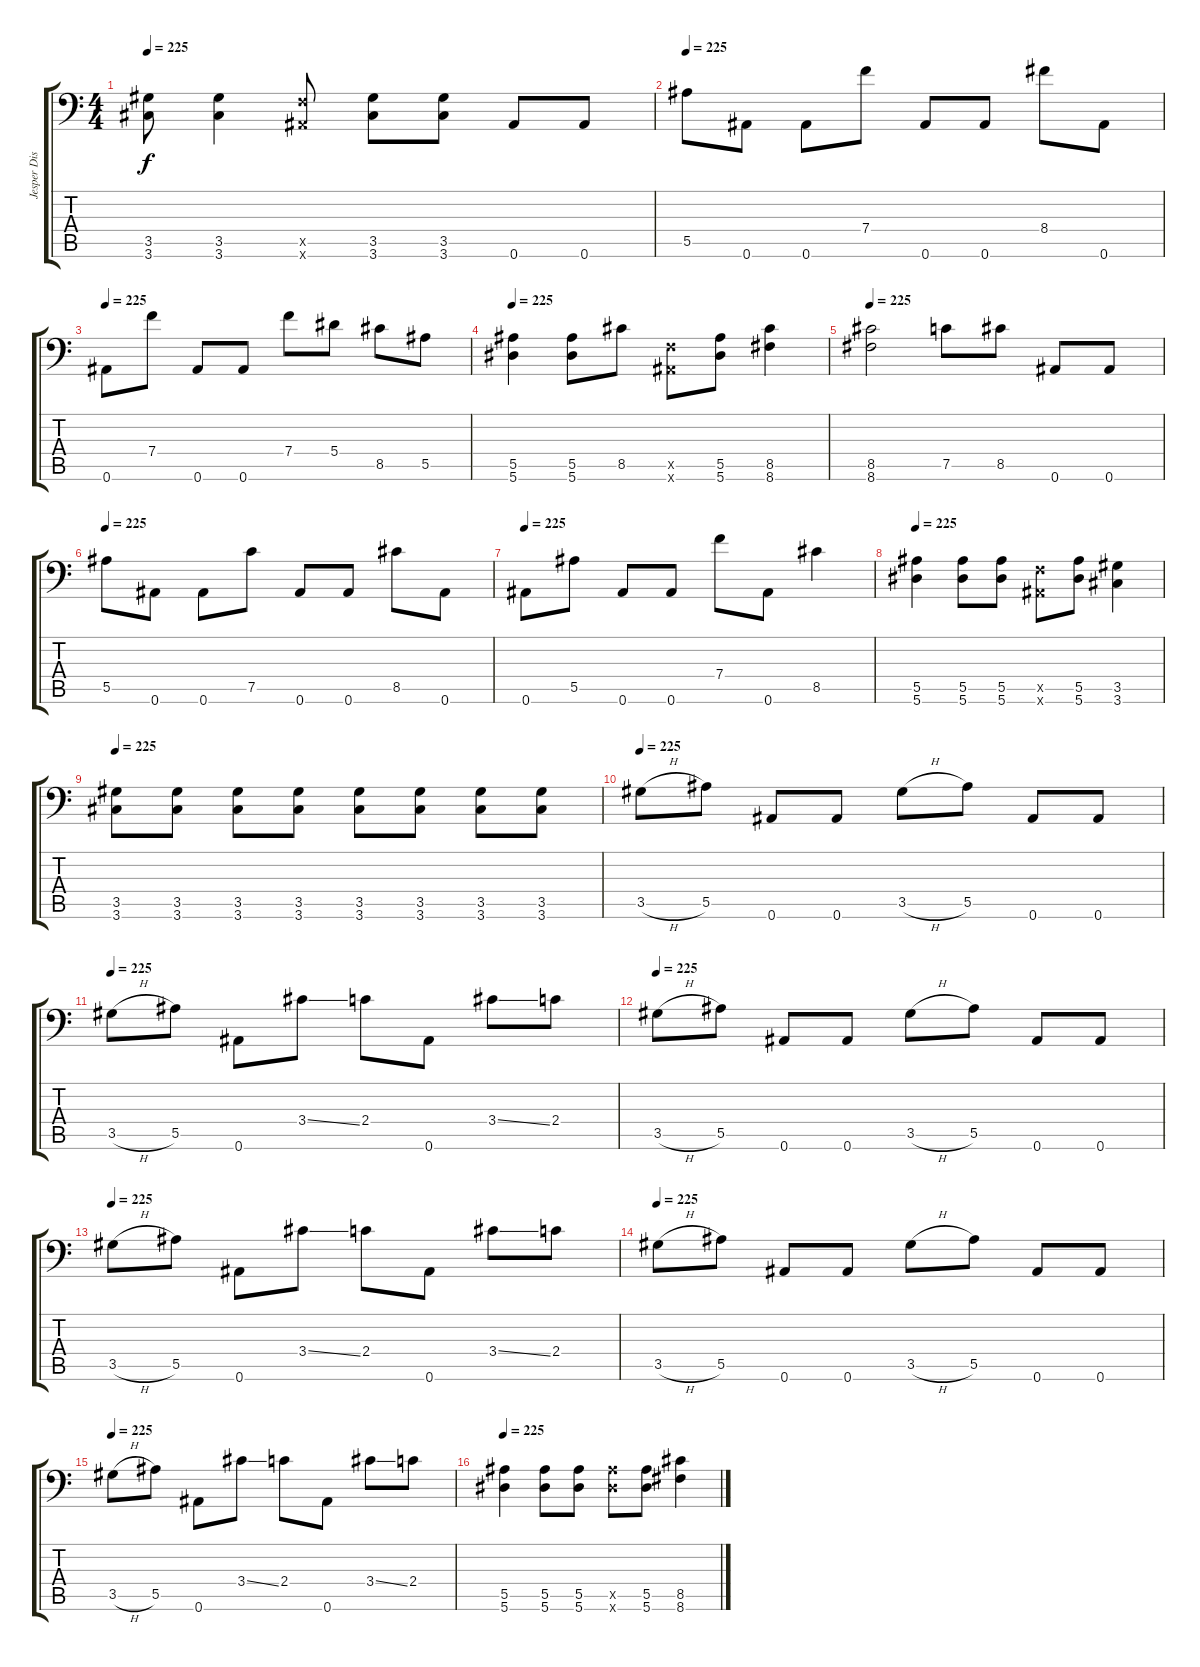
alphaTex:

\track ("Jesper Dist." "Jesper Dis") {instrument distortionguitar}
\staff {score tabs}
\tuning (C4 G3 Eb3 Bb2 F2 Bb1) {hide}
\ts (4 4)
\tempo 225
\clef f4
\ks c
(3.5 3.6).8{dy f} (3.5 3.6).4 (0.5{x} 0.6{x}).8 (3.5 3.6).8 (3.5 3.6).8 0.6.8 0.6.8 |
\tempo 225
5.5.8 0.6.8 0.6.8 7.4.8 0.6.8 0.6.8 8.4.8 0.6.8 |
\tempo 225
0.6.8 7.4.8 0.6.8 0.6.8 7.4.8 5.4.8 8.5.8 5.5.8 |
\tempo 225
(5.5 5.6).4 (5.5 5.6).8 8.5.8 (0.5{x} 0.6{x}).8 (5.5 5.6).8 (8.5 8.6).4 |
\tempo 225
(8.5 8.6).2 7.5.8 8.5.8 0.6.8 0.6.8 |
\tempo 225
5.5.8 0.6.8 0.6.8 7.5.8 0.6.8 0.6.8 8.5.8 0.6.8 |
\tempo 225
0.6.8 5.5.8 0.6.8 0.6.8 7.4.8 0.6.8 8.5.4 |
\tempo 225
(5.5 5.6).4 (5.5 5.6).8 (5.5 5.6).8 (0.5{x} 0.6{x}).8 (5.5 5.6).8 (3.5 3.6).4 |
\tempo 225
(3.5 3.6).8 (3.5 3.6).8 (3.5 3.6).8 (3.5 3.6).8 (3.5 3.6).8 (3.5 3.6).8 (3.5 3.6).8 (3.5 3.6).8 |
\tempo 225
3.5{h}.8 5.5.8 0.6.8 0.6.8 3.5{h}.8 5.5.8 0.6.8 0.6.8 |
\tempo 225
3.5{h}.8 5.5.8 0.6.8 3.4{ss}.8 2.4.8 0.6.8 3.4{ss}.8 2.4.8 |
\tempo 225
3.5{h}.8 5.5.8 0.6.8 0.6.8 3.5{h}.8 5.5.8 0.6.8 0.6.8 |
\tempo 225
3.5{h}.8 5.5.8 0.6.8 3.4{ss}.8 2.4.8 0.6.8 3.4{ss}.8 2.4.8 |
\tempo 225
3.5{h}.8 5.5.8 0.6.8 0.6.8 3.5{h}.8 5.5.8 0.6.8 0.6.8 |
\tempo 225
3.5{h}.8 5.5.8 0.6.8 3.4{ss}.8 2.4.8 0.6.8 3.4{ss}.8 2.4.8 |
\tempo 225
(5.5 5.6).4 (5.5 5.6).8 (5.5 5.6).8 (5.5{x} 5.6{x}).8 (5.5 5.6).8 (8.5 8.6).4
